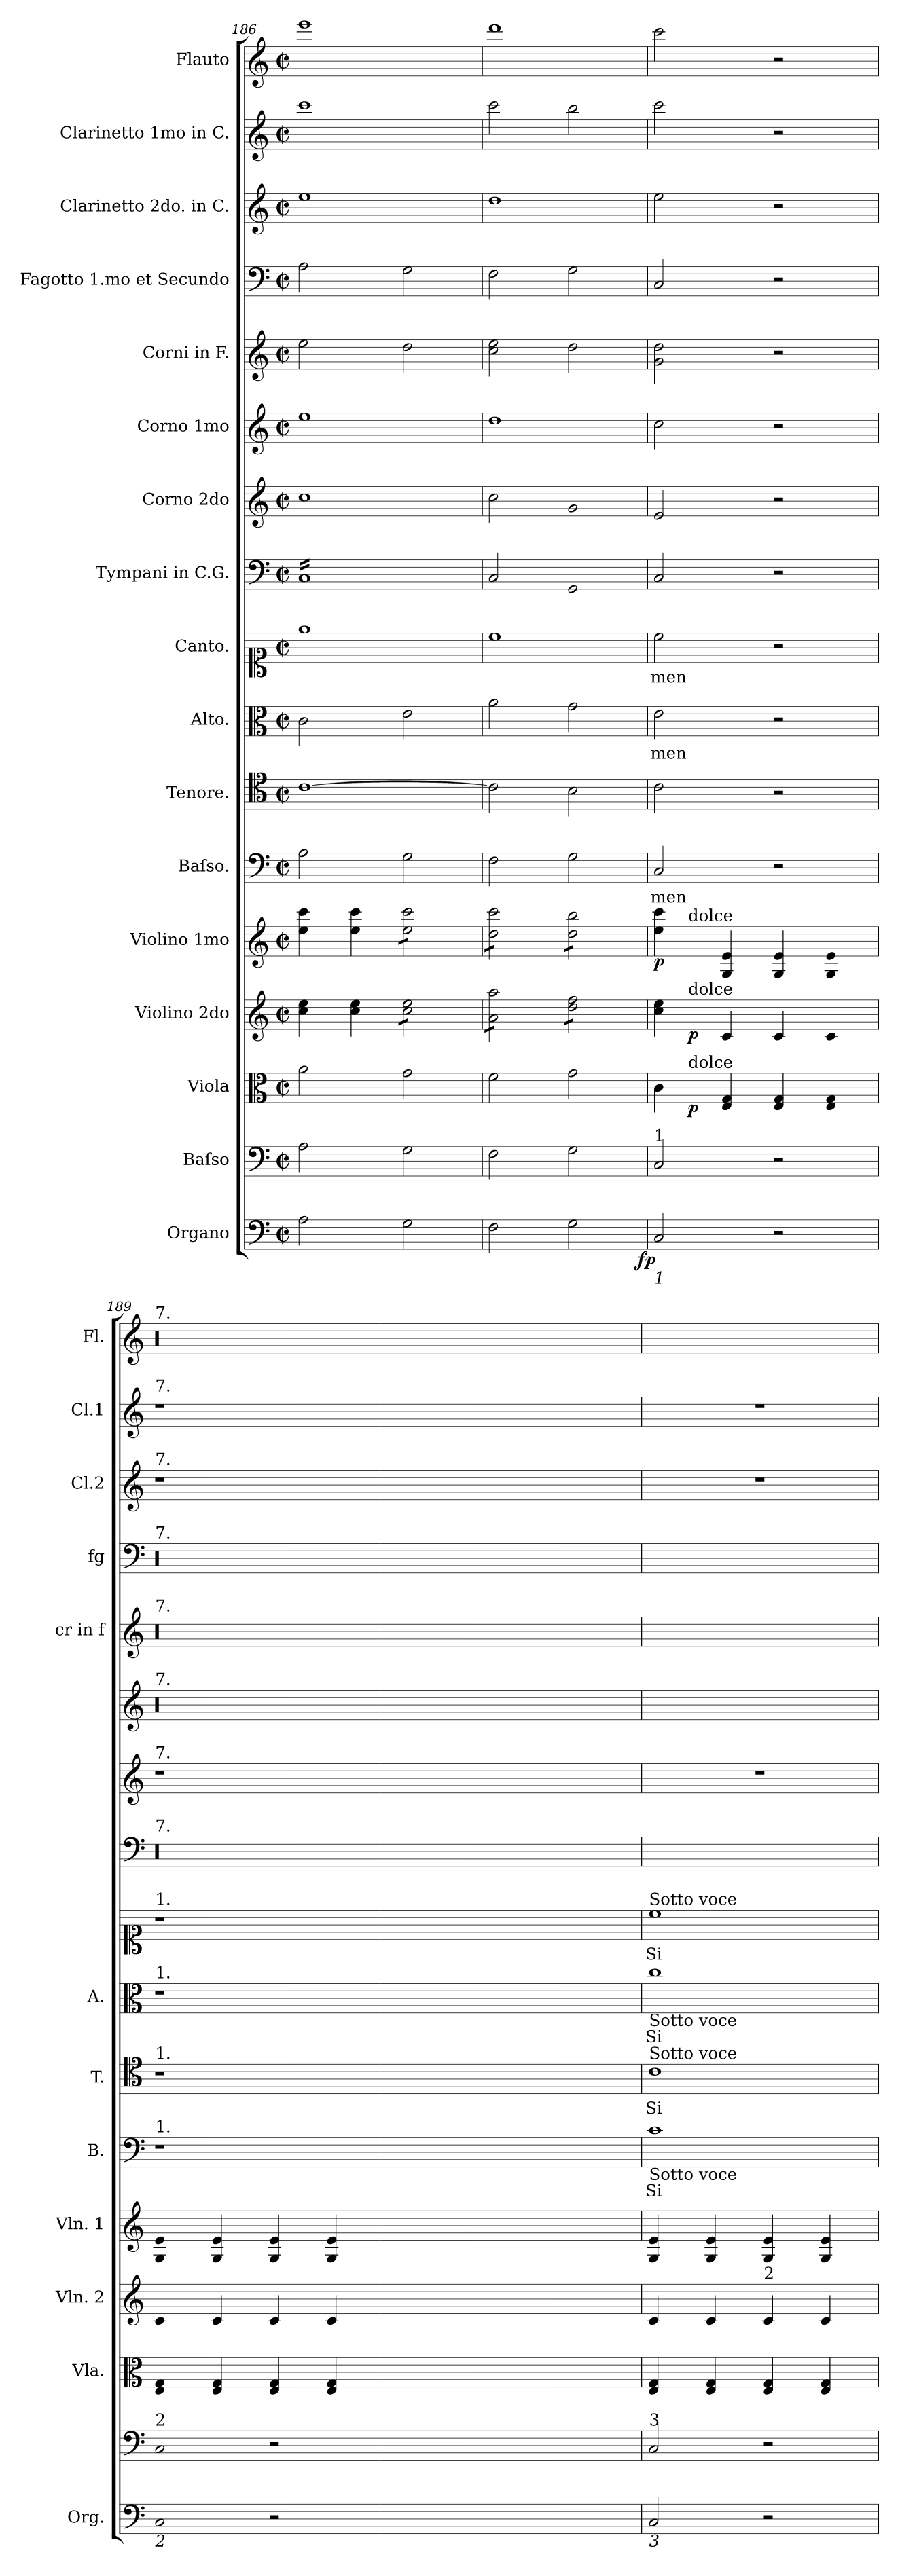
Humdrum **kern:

**kern	**dynam	**kern	**kern	**dynam	**kern	**dynam	**kern	**dynam	**kern	**text	**kern	**text	**kern	**text	**kern	**text	**kern	**kern	**kern	**kern	**kern	**kern	**kern	**kern
*part17	*part17	*part16	*part15	*part15	*part14	*part14	*part13	*part13	*part12	*part12	*part11	*part11	*part10	*part10	*part9	*part9	*part8	*part7	*part6	*part5	*part4	*part3	*part2	*part1
*staff17	*staff17	*staff16	*staff15	*staff15	*staff14	*staff14	*staff13	*staff13	*staff12	*staff12	*staff11	*staff11	*staff10	*staff10	*staff9	*staff9	*staff8	*staff7	*staff6	*staff5	*staff4	*staff3	*staff2	*staff1
*I"Organo	*	*I"Baſso	*I"Viola	*	*I"Violino 2do	*	*I"Violino 1mo	*	*I"Baſso.	*	*I"Tenore.	*	*I"Alto.	*	*I"Canto.	*	*I"Tympani in C.G.	*I"Corno 2do	*I"Corno 1mo	*I"Corni in F.	*I"Fagotto 1.mo et Secundo	*I"Clarinetto 2do. in C.	*I"Clarinetto 1mo in C.	*I"Flauto
*I'Org.	*	*	*I'Vla.	*	*I'Vln. 2	*	*I'Vln. 1	*	*I'B.	*	*I'T.	*	*I'A.	*	*	*	*	*	*	*I'cr in f	*I'fg	*I'Cl.2	*I'Cl.1	*I'Fl.
*clefF4	*	*clefF4	*clefC3	*	*clefG2	*	*clefG2	*	*clefF4	*	*clefC4	*	*clefC3	*	*clefC1	*	*clefF4	*clefG2	*clefG2	*clefG2	*clefF4	*clefG2	*clefG2	*clefG2
*	*	*	*	*	*	*	*	*	*	*	*	*	*	*	*	*	*	*	*	*ITrd4c7	*	*	*	*
*k[]	*	*k[]	*k[]	*	*k[]	*	*k[]	*	*k[]	*	*k[]	*	*k[]	*	*k[]	*	*k[]	*k[]	*k[]	*k[b-]	*k[]	*k[]	*k[]	*k[]
*M2/2	*	*M2/2	*M2/2	*	*M2/2	*	*M2/2	*	*M2/2	*	*M2/2	*	*M2/2	*	*M2/2	*	*M2/2	*M2/2	*M2/2	*M2/2	*M2/2	*M2/2	*M2/2	*M2/2
*met(c|)	*	*met(c|)	*met(c|)	*	*met(c|)	*	*met(c|)	*	*met(c|)	*	*met(c|)	*	*met(c|)	*	*met(c|)	*	*met(c|)	*met(c|)	*met(c|)	*met(c|)	*met(c|)	*met(c|)	*met(c|)	*met(c|)
=186	=186	=186	=186	=186	=186	=186	=186	=186	=186	=186	=186	=186	=186	=186	=186	=186	=186	=186	=186	=186	=186	=186	=186	=186
*	*	*	*	*	*	*	*	*	*	*	*	*	*	*	*	*	*tremolo	*	*	*	*	*	*	*
2A\	.	2A\	2a\	.	4cc\ 4ee\	.	4ee\ 4ccc\	.	2A\	.	[1c\	.	2c\	.	1ee\	.	16C/LL	1cc\	1ee\	2a\	2A\	1ee\	1ccc\	1eee\
.	.	.	.	.	.	.	.	.	.	.	.	.	.	.	.	.	16C/	.	.	.	.	.	.	.
.	.	.	.	.	.	.	.	.	.	.	.	.	.	.	.	.	16C/	.	.	.	.	.	.	.
.	.	.	.	.	.	.	.	.	.	.	.	.	.	.	.	.	16C/	.	.	.	.	.	.	.
.	.	.	.	.	4cc\ 4ee\	.	4ee\ 4ccc\	.	.	.	.	.	.	.	.	.	16C/	.	.	.	.	.	.	.
.	.	.	.	.	.	.	.	.	.	.	.	.	.	.	.	.	16C/	.	.	.	.	.	.	.
.	.	.	.	.	.	.	.	.	.	.	.	.	.	.	.	.	16C/	.	.	.	.	.	.	.
.	.	.	.	.	.	.	.	.	.	.	.	.	.	.	.	.	16C/	.	.	.	.	.	.	.
*	*	*	*	*	*tremolo	*	*	*	*	*	*	*	*	*	*	*	*	*	*	*	*	*	*	*
*	*	*	*	*	*	*	*tremolo	*	*	*	*	*	*	*	*	*	*	*	*	*	*	*	*	*
2G\	.	2G\	2g\	.	8cc\ 8ee\L	.	8ee\ 8ccc\L	.	2G\	.	.	.	2e\	.	.	.	16C/	.	.	2g\	2G\	.	.	.
.	.	.	.	.	.	.	.	.	.	.	.	.	.	.	.	.	16C/	.	.	.	.	.	.	.
.	.	.	.	.	8cc\ 8ee\	.	8ee\ 8ccc\	.	.	.	.	.	.	.	.	.	16C/	.	.	.	.	.	.	.
.	.	.	.	.	.	.	.	.	.	.	.	.	.	.	.	.	16C/	.	.	.	.	.	.	.
.	.	.	.	.	8cc\ 8ee\	.	8ee\ 8ccc\	.	.	.	.	.	.	.	.	.	16C/	.	.	.	.	.	.	.
.	.	.	.	.	.	.	.	.	.	.	.	.	.	.	.	.	16C/	.	.	.	.	.	.	.
.	.	.	.	.	8cc\ 8ee\J	.	8ee\ 8ccc\J	.	.	.	.	.	.	.	.	.	16C/	.	.	.	.	.	.	.
.	.	.	.	.	.	.	.	.	.	.	.	.	.	.	.	.	16C/JJ	.	.	.	.	.	.	.
*	*	*	*	*	*	*	*	*	*	*	*	*	*	*	*	*	*Xtremolo	*	*	*	*	*	*	*
=187	=187	=187	=187	=187	=187	=187	=187	=187	=187	=187	=187	=187	=187	=187	=187	=187	=187	=187	=187	=187	=187	=187	=187	=187
2F\	.	2F\	2f\	.	8a\ 8aa\L	.	8dd\ 8ccc\L	.	2F\	.	2c\]	.	2a\	.	1cc\	.	2C/	2cc\	1dd\	2f\ 2a\	2F\	1dd\	2ccc\	1ddd\
.	.	.	.	.	8a\ 8aa\	.	8dd\ 8ccc\	.	.	.	.	.	.	.	.	.	.	.	.	.	.	.	.	.
.	.	.	.	.	8a\ 8aa\	.	8dd\ 8ccc\	.	.	.	.	.	.	.	.	.	.	.	.	.	.	.	.	.
.	.	.	.	.	8a\ 8aa\J	.	8dd\ 8ccc\J	.	.	.	.	.	.	.	.	.	.	.	.	.	.	.	.	.
2G\	.	2G\	2g\	.	8dd\ 8ff\L	.	8dd\ 8bb\L	.	2G\	.	2B\	.	2g\	.	.	.	2GG/	2g/	.	2g\	2G\	.	2bb\	.
.	.	.	.	.	8dd\ 8ff\	.	8dd\ 8bb\	.	.	.	.	.	.	.	.	.	.	.	.	.	.	.	.	.
.	.	.	.	.	8dd\ 8ff\	.	8dd\ 8bb\	.	.	.	.	.	.	.	.	.	.	.	.	.	.	.	.	.
.	.	.	.	.	8dd\ 8ff\J	.	8dd\ 8bb\J	.	.	.	.	.	.	.	.	.	.	.	.	.	.	.	.	.
*	*	*	*	*	*	*	*Xtremolo	*	*	*	*	*	*	*	*	*	*	*	*	*	*	*	*	*
*	*	*	*	*	*Xtremolo	*	*	*	*	*	*	*	*	*	*	*	*	*	*	*	*	*	*	*
=188	=188	=188	=188	=188	=188	=188	=188	=188	=188	=188	=188	=188	=188	=188	=188	=188	=188	=188	=188	=188	=188	=188	=188	=188
!	!	!LO:TX:a:t=1	!	!	!	!	!	!	!	!	!	!	!	!	!	!	!	!	!	!	!	!	!	!
!LO:TX:b:i:t=1	!	!	!	!	!	!	!	!	!	!	!	!	!	!	!	!	!	!	!	!	!	!	!	!
!	!LO:DY:b:rj	!	!	!	!	!	!	!LO:DY:b	!	!	!	!	!	!	!	!	!	!	!	!	!	!	!	!
*	*	*	*^	*	*^	*	*^	*	*	*	*	*	*	*	*	*	*	*	*	*	*	*	*	*
2C/	fp	2C/	4c\	8ryy	.	4cc\ 4ee\	8ryy	.	4ee\ 4ccc\	8ryy	p	2C/	-men	2c\	.	2e\	-men	2cc\	-men	2C/	2e/	2cc\	2c\ 2g\	2C/	2ee\	2ccc\	2ccc\
!	!	!	!	!	!	!	!	!	!	!LO:TX:a:t=dolce	!	!	!	!	!	!	!	!	!	!	!	!	!	!	!	!	!
!	!	!	!	!	!	!	!LO:TX:a:t=dolce	!	!	!	!	!	!	!	!	!	!	!	!	!	!	!	!	!	!	!	!
!	!	!	!	!LO:TX:a:t=dolce	!	!	!	!	!	!	!	!	!	!	!	!	!	!	!	!	!	!	!	!	!	!	!
.	.	.	.	2..ryy	p	.	2..ryy	p	.	2..ryy	.	.	.	.	.	.	.	.	.	.	.	.	.	.	.	.	.
.	.	.	4E/ 4G/	.	.	4c/	.	.	4G/ 4e/	.	.	.	.	.	.	.	.	.	.	.	.	.	.	.	.	.	.
2r	.	2r	4E/ 4G/	.	.	4c/	.	.	4G/ 4e/	.	.	2r	.	2r	.	2r	.	2r	.	2r	2r	2r	2r	2r	2r	2r	2r
.	.	.	4E/ 4G/	.	.	4c/	.	.	4G/ 4e/	.	.	.	.	.	.	.	.	.	.	.	.	.	.	.	.	.	.
=189	=189	=189	=189	=189	=189	=189	=189	=189	=189	=189	=189	=189	=189	=189	=189	=189	=189	=189	=189	=189	=189	=189	=189	=189	=189	=189	=189
!	!	!	!	!	!	!	!	!	!	!	!	!	!	!	!	!	!	!	!	!	!	!	!	!	!	!	!LO:TX:a:t=7.
!	!	!	!	!	!	!	!	!	!	!	!	!	!	!	!	!	!	!	!	!	!	!	!	!	!	!LO:TX:a:t=7.	!
!	!	!	!	!	!	!	!	!	!	!	!	!	!	!	!	!	!	!	!	!	!	!	!	!	!LO:TX:a:t=7.	!	!
!	!	!	!	!	!	!	!	!	!	!	!	!	!	!	!	!	!	!	!	!	!	!	!	!LO:TX:a:t=7.	!	!	!
!	!	!	!	!	!	!	!	!	!	!	!	!	!	!	!	!	!	!	!	!	!	!	!LO:TX:a:t=7.	!	!	!	!
!	!	!	!	!	!	!	!	!	!	!	!	!	!	!	!	!	!	!	!	!	!	!LO:TX:a:t=7.	!	!	!	!	!
!	!	!	!	!	!	!	!	!	!	!	!	!	!	!	!	!	!	!	!	!	!LO:TX:a:t=7.	!	!	!	!	!	!
!	!	!	!	!	!	!	!	!	!	!	!	!	!	!	!	!	!	!	!	!LO:TX:a:t=7.	!	!	!	!	!	!	!
!	!	!	!	!	!	!	!	!	!	!	!	!	!	!	!	!	!	!LO:TX:a:t=1.	!	!	!	!	!	!	!	!	!
!	!	!	!	!	!	!	!	!	!	!	!	!	!	!	!	!LO:TX:a:t=1.	!	!	!	!	!	!	!	!	!	!	!
!	!	!	!	!	!	!	!	!	!	!	!	!	!	!LO:TX:a:t=1.	!	!	!	!	!	!	!	!	!	!	!	!	!
!	!	!	!	!	!	!	!	!	!	!	!	!LO:TX:a:t=1.	!	!	!	!	!	!	!	!	!	!	!	!	!	!	!
!	!	!	!	!	!	!LO:TX:a:t=1	!	!	!	!	!	!	!	!	!	!	!	!	!	!	!	!	!	!	!	!	!
!	!	!LO:TX:a:t=2	!	!	!	!	!	!	!	!	!	!	!	!	!	!	!	!	!	!	!	!	!	!	!	!	!
!LO:TX:b:i:t=2	!	!	!	!	!	!	!	!	!	!	!	!	!	!	!	!	!	!	!	!	!	!	!	!	!	!	!
*	*	*	*v	*v	*	*	*	*	*v	*v	*	*	*	*	*	*	*	*	*	*	*	*	*	*	*	*	*
*	*	*	*	*	*v	*v	*	*	*	*	*	*	*	*	*	*	*	*	*	*	*	*	*	*	*
2C/	.	2C/	4E/ 4G/	.	4c/	.	4G/ 4e/	.	1r	.	1r	.	1r	.	1r	.	00r	1r	00r	00r	00r	1r	1r	00r
.	.	.	4E/ 4G/	.	4c/	.	4G/ 4e/	.	.	.	.	.	.	.	.	.	.	.	.	.	.	.	.	.
2r	.	2r	4E/ 4G/	.	4c/	.	4G/ 4e/	.	.	.	.	.	.	.	.	.	.	.	.	.	.	.	.	.
.	.	.	4E/ 4G/	.	4c/	.	4G/ 4e/	.	.	.	.	.	.	.	.	.	.	.	.	.	.	.	.	.
0.ryy	.	0.ryy	0.ryy	.	0.ryy	.	0.ryy	.	0.ryy	.	0.ryy	.	0.ryy	.	0.ryy	.	.	0.ryy	.	.	.	0.ryy	0.ryy	.
=190	=190	=190	=190	=190	=190	=190	=190	=190	=190	=190	=190	=190	=190	=190	=190	=190	=190	=190	=190	=190	=190	=190	=190	=190
!	!	!	!	!	!	!	!	!	!	!	!	!	!	!	!LO:TX:a:t=Sotto voce	!	!	!	!	!	!	!	!	!
!	!	!	!	!	!	!	!	!	!	!	!	!	!LO:TX:b:t=Sotto voce	!	!	!	!	!	!	!	!	!	!	!
!	!	!	!	!	!	!	!	!	!	!	!LO:TX:a:t=Sotto voce	!	!	!	!	!	!	!	!	!	!	!	!	!
!	!	!	!	!	!	!	!	!	!LO:TX:b:t=Sotto voce	!	!	!	!	!	!	!	!	!	!	!	!	!	!	!
!	!	!LO:TX:a:t=3	!	!	!	!	!	!	!	!	!	!	!	!	!	!	!	!	!	!	!	!	!	!
!LO:TX:b:i:t=3	!	!	!	!	!	!	!	!	!	!	!	!	!	!	!	!	!	!	!	!	!	!	!	!
2C/	.	2C/	4E/ 4G/	.	4c/	.	4G/ 4e/	.	1c\	Si-	1c\	Si-	1cc\	Si-	1cc\	Si-	1ryy	1r	1ryy	1ryy	1ryy	1r	1r	1ryy
.	.	.	4E/ 4G/	.	4c/	.	4G/ 4e/	.	.	.	.	.	.	.	.	.	.	.	.	.	.	.	.	.
!	!	!	!	!	!LO:TX:a:t=2	!	!	!	!	!	!	!	!	!	!	!	!	!	!	!	!	!	!	!
2r	.	2r	4E/ 4G/	.	4c/	.	4G/ 4e/	.	.	.	.	.	.	.	.	.	.	.	.	.	.	.	.	.
.	.	.	4E/ 4G/	.	4c/	.	4G/ 4e/	.	.	.	.	.	.	.	.	.	.	.	.	.	.	.	.	.
=	=	=	=	=	=	=	=	=	=	=	=	=	=	=	=	=	=	=	=	=	=	=	=	=
*-	*-	*-	*-	*-	*-	*-	*-	*-	*-	*-	*-	*-	*-	*-	*-	*-	*-	*-	*-	*-	*-	*-	*-	*-
